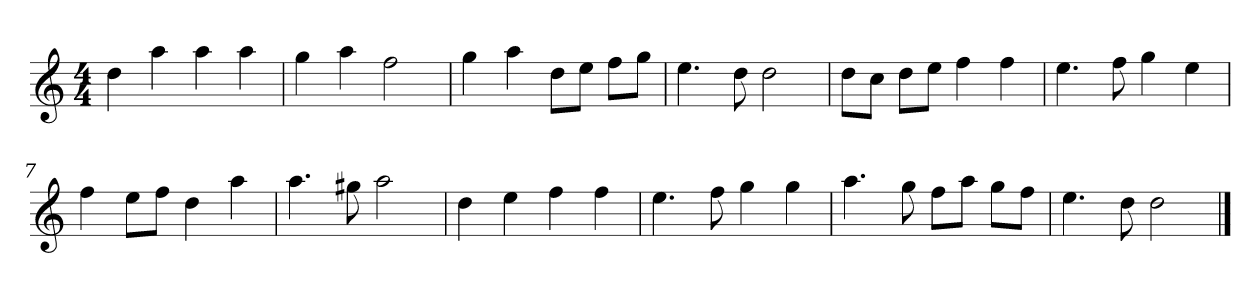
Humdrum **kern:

**kern
*part1
*staff1
*k[]
*M4/4
*MM120
=1
4dd
4aa
4aa
4aa
=2
4gg
4aa
2ff
=3
4gg
4aa
8ddL
8eeJ
8ffL
8ggJ
=4
4.ee
8dd
2dd
=5
8ddL
8ccJ
8ddL
8eeJ
4ff
4ff
=6
4.ee
8ff
4gg
4ee
=7
4ff
8eeL
8ffJ
4dd
4aa
=8
4.aa
8gg#X
2aa
=9
4dd
4ee
4ff
4ff
=10
4.ee
8ff
4gg
4gg
=11
4.aa
8gg
8ffL
8aaJ
8ggL
8ffJ
=12
4.ee
8dd
2dd
==
*-
